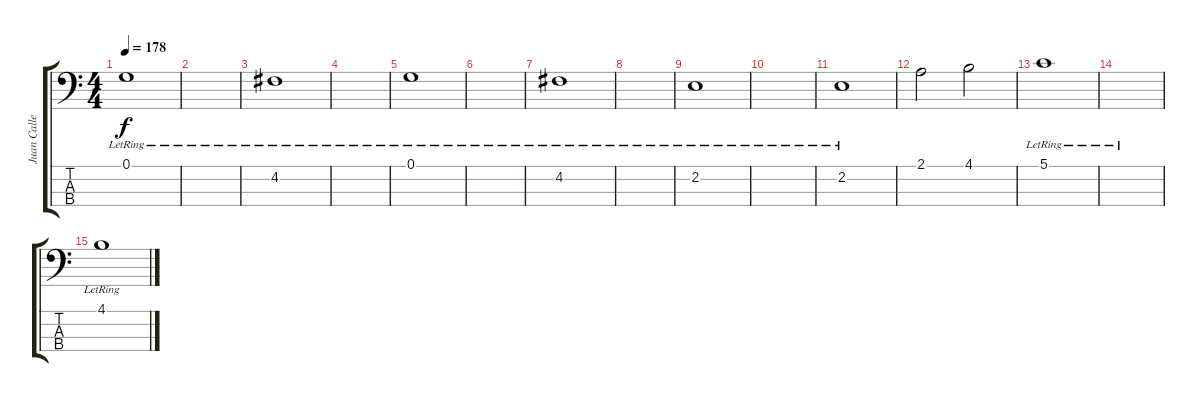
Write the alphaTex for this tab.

\track ("Juan Calleros" "Juan Calle") {instrument electricbassfinger}
\staff {score tabs}
\tuning (G2 D2 A1 E1) {hide}
\ts (4 4)
\tempo 178
\clef f4
\ks c
0.1{lr}.1{dy f} |
|
4.2{lr}.1 |
|
0.1{lr}.1 |
|
4.2{lr}.1 |
|
2.2{lr}.1 |
|
2.2{lr}.1 |
2.1.2 4.1.2 |
5.1{lr}.1 |
|
4.1{lr}.1
